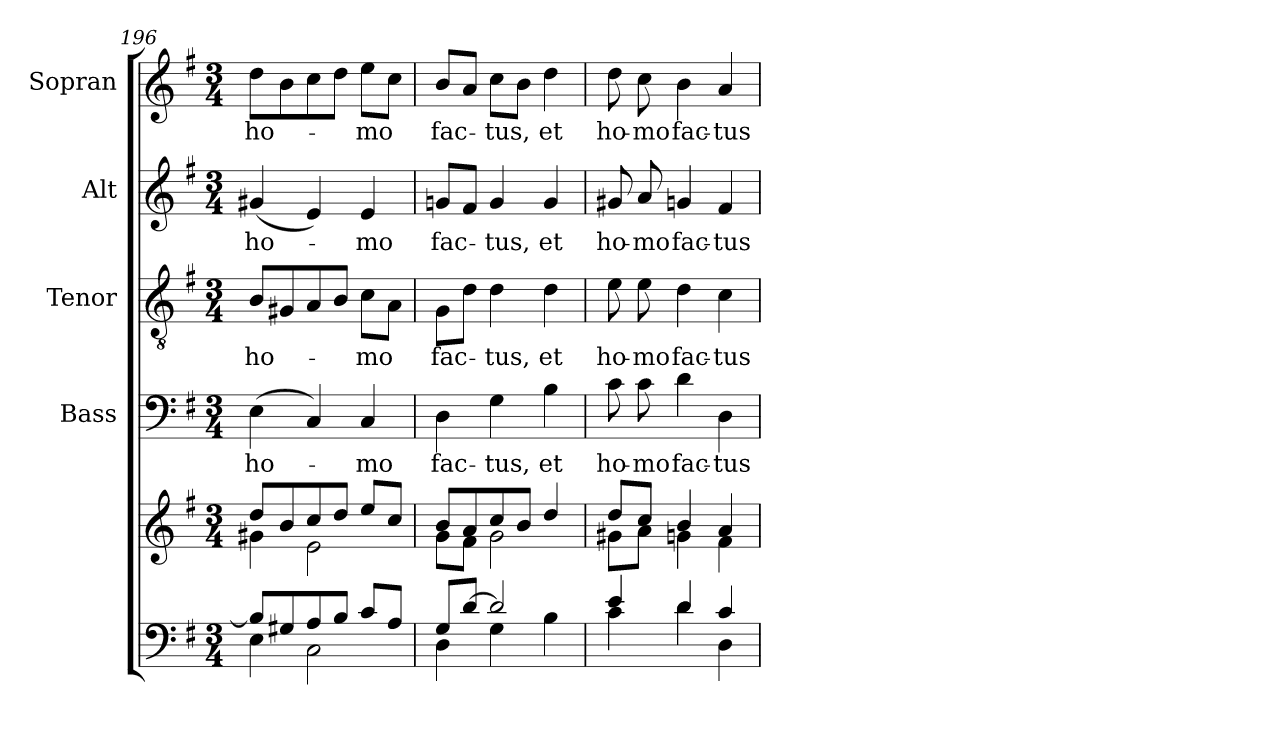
**kern	**kern	**kern	**text	**kern	**text	**kern	**text	**kern	**text
*part5	*part5	*part4	*part4	*part3	*part3	*part2	*part2	*part1	*part1
*staff6	*staff5	*staff4	*staff4	*staff3	*staff3	*staff2	*staff2	*staff1	*staff1
*	*	*I"Bass	*	*I"Tenor	*	*I"Alt	*	*I"Sopran	*
*	*	*I'B.	*	*I'T.	*	*I'A.	*	*I'S.	*
!!LO:PB:g=z
*clefF4	*clefG2	*clefF4	*	*clefGv2	*	*clefG2	*	*clefG2	*
*k[f#]	*k[f#]	*k[f#]	*	*k[f#]	*	*k[f#]	*	*k[f#]	*
*G:	*G:	*G:	*	*G:	*	*G:	*	*G:	*
*M3/4	*M3/4	*M3/4	*	*M3/4	*	*M3/4	*	*M3/4	*
=196	=196	=196	=196	=196	=196	=196	=196	=196	=196
*^	*^	*	*	*	*	*	*	*	*
!	!	!	!	!	!LO:LY:b	!	!LO:LY:b	!	!LO:LY:b	!	!LO:LY:b
8B/L]	4E\	8dd/L	4g#X\	(>4E\	ho-	8B/L	ho-	(<4g#X/	ho-	8dd\L	ho-
8G#X/	.	8b/	.	.	.	8G#X/	.	.	.	8b\	.
8A/	2C\	8cc/	2e\	4C/)	.	8A/	.	4e/)	.	8cc\	.
8B/J	.	8dd/J	.	.	.	8B/J	.	.	.	8dd\J	.
!	!	!	!	!	!LO:LY:b	!	!LO:LY:b	!	!LO:LY:b	!	!LO:LY:b
8c/L	.	8ee/L	.	4C/	-mo	8c\L	-mo	4e/	-mo	8ee\L	-mo
8A/J	.	8cc/J	.	.	.	8A\J	.	.	.	8cc\J	.
=197	=197	=197	=197	=197	=197	=197	=197	=197	=197	=197	=197
!	!	!	!	!	!LO:LY:b	!	!LO:LY:b	!	!LO:LY:b	!	!LO:LY:b
8G/L	4D\	8b/L	8g\L	4D\	fac-	8G\L	fac-	8gn/L	fac-	8b/L	fac-
[>8d/J	.	8a/	8f#\J	.	.	8d\J	.	8f#/J	.	8a/J	.
!	!	!	!	!	!LO:LY:b	!	!LO:LY:b	!	!LO:LY:b	!	!LO:LY:b
2d/]	4G\	8cc/	2g\	4G\	-tus,	4d\	-tus,	4g/	-tus,	8cc\L	-tus,
.	.	8b/J	.	.	.	.	.	.	.	8b\J	.
!	!	!	!	!	!LO:LY:b	!	!LO:LY:b	!	!LO:LY:b	!	!LO:LY:b
.	4B\	4dd/	.	4B\	et	4d\	et	4g/	et	4dd\	et
=198	=198	=198	=198	=198	=198	=198	=198	=198	=198	=198	=198
!	!	!	!	!	!LO:LY:b	!	!LO:LY:b	!	!LO:LY:b	!	!LO:LY:b
4e/	4c\	8dd/L	8g#X\L	8c\	ho-	8e\	ho-	8g#X/	ho-	8dd\	ho-
!	!	!	!	!	!LO:LY:b	!	!LO:LY:b	!	!LO:LY:b	!	!LO:LY:b
.	.	8cc/J	8a\J	8c\	-mo	8e\	-mo	8a/	-mo	8cc\	-mo
!	!	!	!	!	!LO:LY:b	!	!LO:LY:b	!	!LO:LY:b	!	!LO:LY:b
4d/	4d\	4b/	4gn\	4d\	fac-	4d\	fac-	4gn/	fac-	4b\	fac-
!	!	!	!	!	!LO:LY:b	!	!LO:LY:b	!	!LO:LY:b	!	!LO:LY:b
4c/	4D\	4a/	4f#\	4D\	-tus	4c\	-tus	4f#/	-tus	4a/	-tus
*v	*v	*	*	*	*	*	*	*	*	*	*
*	*v	*v	*	*	*	*	*	*	*	*
=	=	=	=	=	=	=	=	=	=
*-	*-	*-	*-	*-	*-	*-	*-	*-	*-
